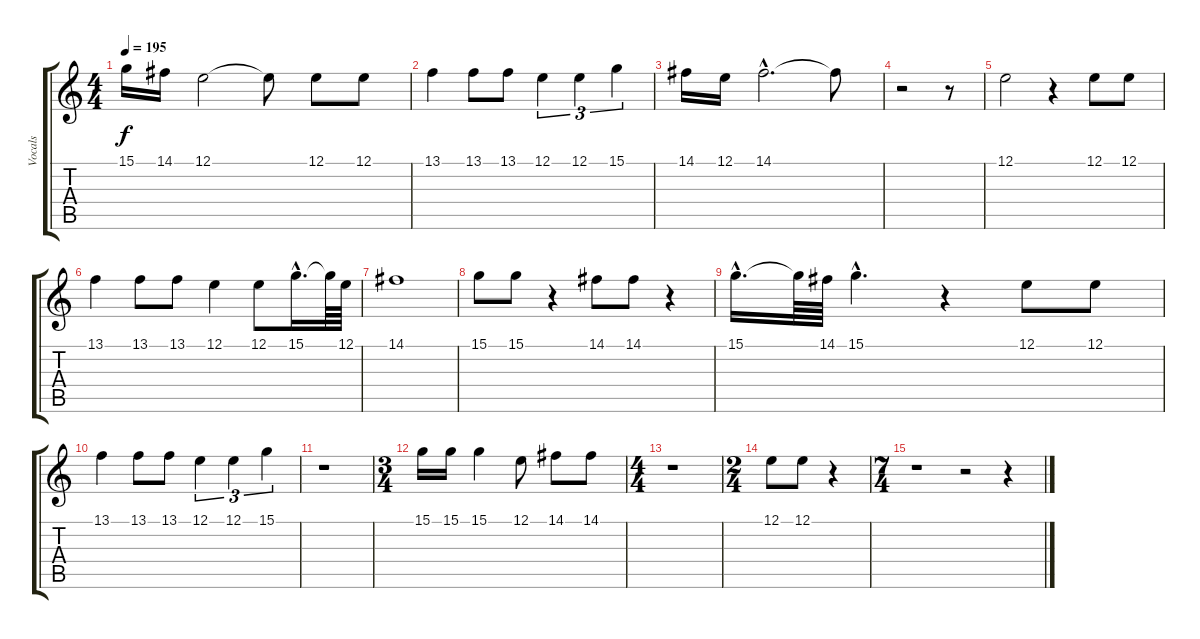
\track ("Vocals" "Vocals") {instrument lead2sawtooth}
\staff {score tabs}
\tuning (E4 B3 G3 D3 A2 E2) {hide}
\ts (4 4)
\tempo 195
\clef g2
\ks c
15.1.16{dy f} 14.1.16 12.1.2 12.1{t}.8 12.1.8 12.1.8 |
13.1.4 13.1.8 13.1.8 12.1.4{tu (3 2)} 12.1.4{tu (3 2)} 15.1.4{tu (3 2)} |
14.1.16 12.1.16 14.1{hac}.2{d} 14.1{t}.8 |
r.2 r.8 |
12.1.2 r.4 12.1.8 12.1.8 |
13.1.4 13.1.8 13.1.8 12.1.4 12.1.8 15.1{hac}.16{d} 15.1{t}.64 12.1.64 |
14.1.1 |
15.1.8 15.1.8 r.4 14.1.8 14.1.8 r.4 |
15.1{hac}.16{d} 15.1{t}.64 14.1.64 15.1{hac}.4{d} r.4 12.1.8 12.1.8 |
13.1.4 13.1.8 13.1.8 12.1.4{tu (3 2)} 12.1.4{tu (3 2)} 15.1.4{tu (3 2)} |
r.1 |
\ts (3 4)
15.1.16 15.1.16 15.1.4 12.1.8 14.1.8 14.1.8 |
\ts (4 4)
r.1 |
\ts (2 4)
12.1.8 12.1.8 r.4 |
\ts (7 4)
r.1 r.2 r.4
